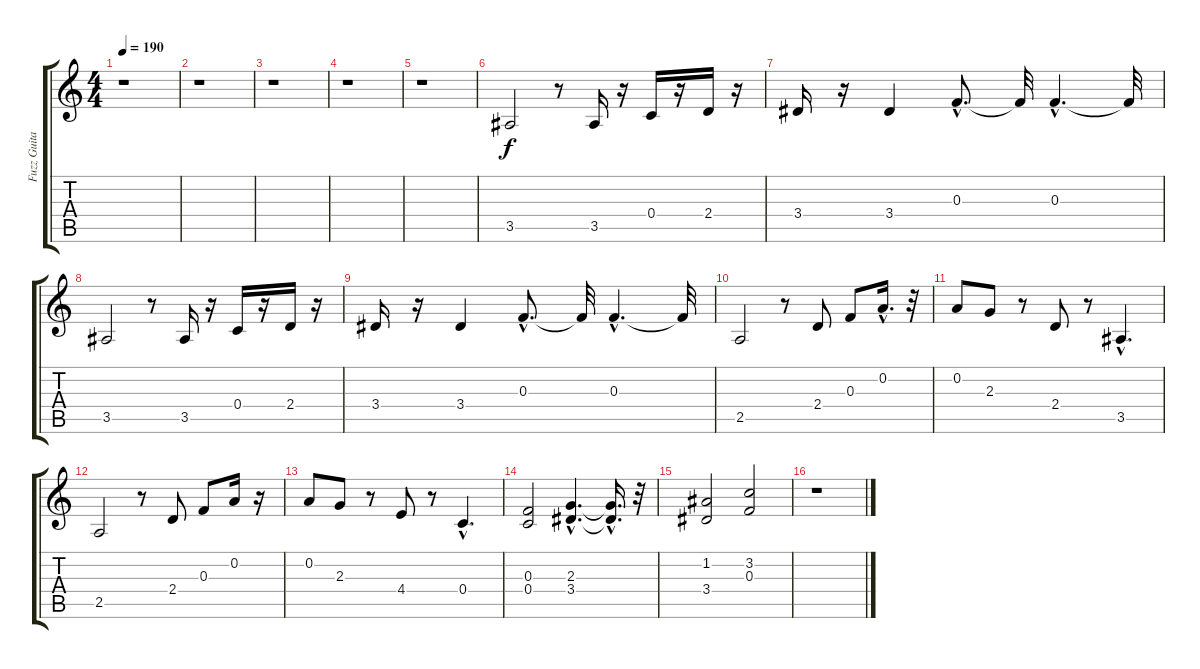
\track ("Fuzz Guitar" "Fuzz Guita") {instrument electricguitarjazz}
\staff {score tabs}
\tuning (D4 A3 F3 C3 G2 D2) {hide}
\ts (4 4)
\tempo 190
\clef g2
\ks c
r.1{dy f} |
r.1 |
r.1 |
r.1 |
r.1 |
3.5.2 r.8 3.5.16 r.16 0.4.16 r.16 2.4.16 r.16 |
3.4.16 r.16 3.4.4 0.3{hac}.8{d} 0.3{t}.32 0.3{hac}.4{d} 0.3{t}.32 |
3.5.2 r.8 3.5.16 r.16 0.4.16 r.16 2.4.16 r.16 |
3.4.16 r.16 3.4.4 0.3{hac}.8{d} 0.3{t}.32 0.3{hac}.4{d} 0.3{t}.32 |
2.5.2 r.8 2.4.8 0.3.8 0.2{hac}.16{d} r.32 |
0.2.8 2.3.8 r.8 2.4.8 r.8 3.5{hac}.4{d} |
2.5.2 r.8 2.4.8 0.3.8 0.2.16 r.16 |
0.2.8 2.3.8 r.8 4.4.8 r.8 0.4{hac}.4{d} |
(0.3 0.4).2 (2.3{hac} 3.4{hac}).4{d} (2.3{hac t} 3.4{hac t}).16{d} r.32 |
(1.2 3.4).2 (3.2 0.3).2 |
r.1
